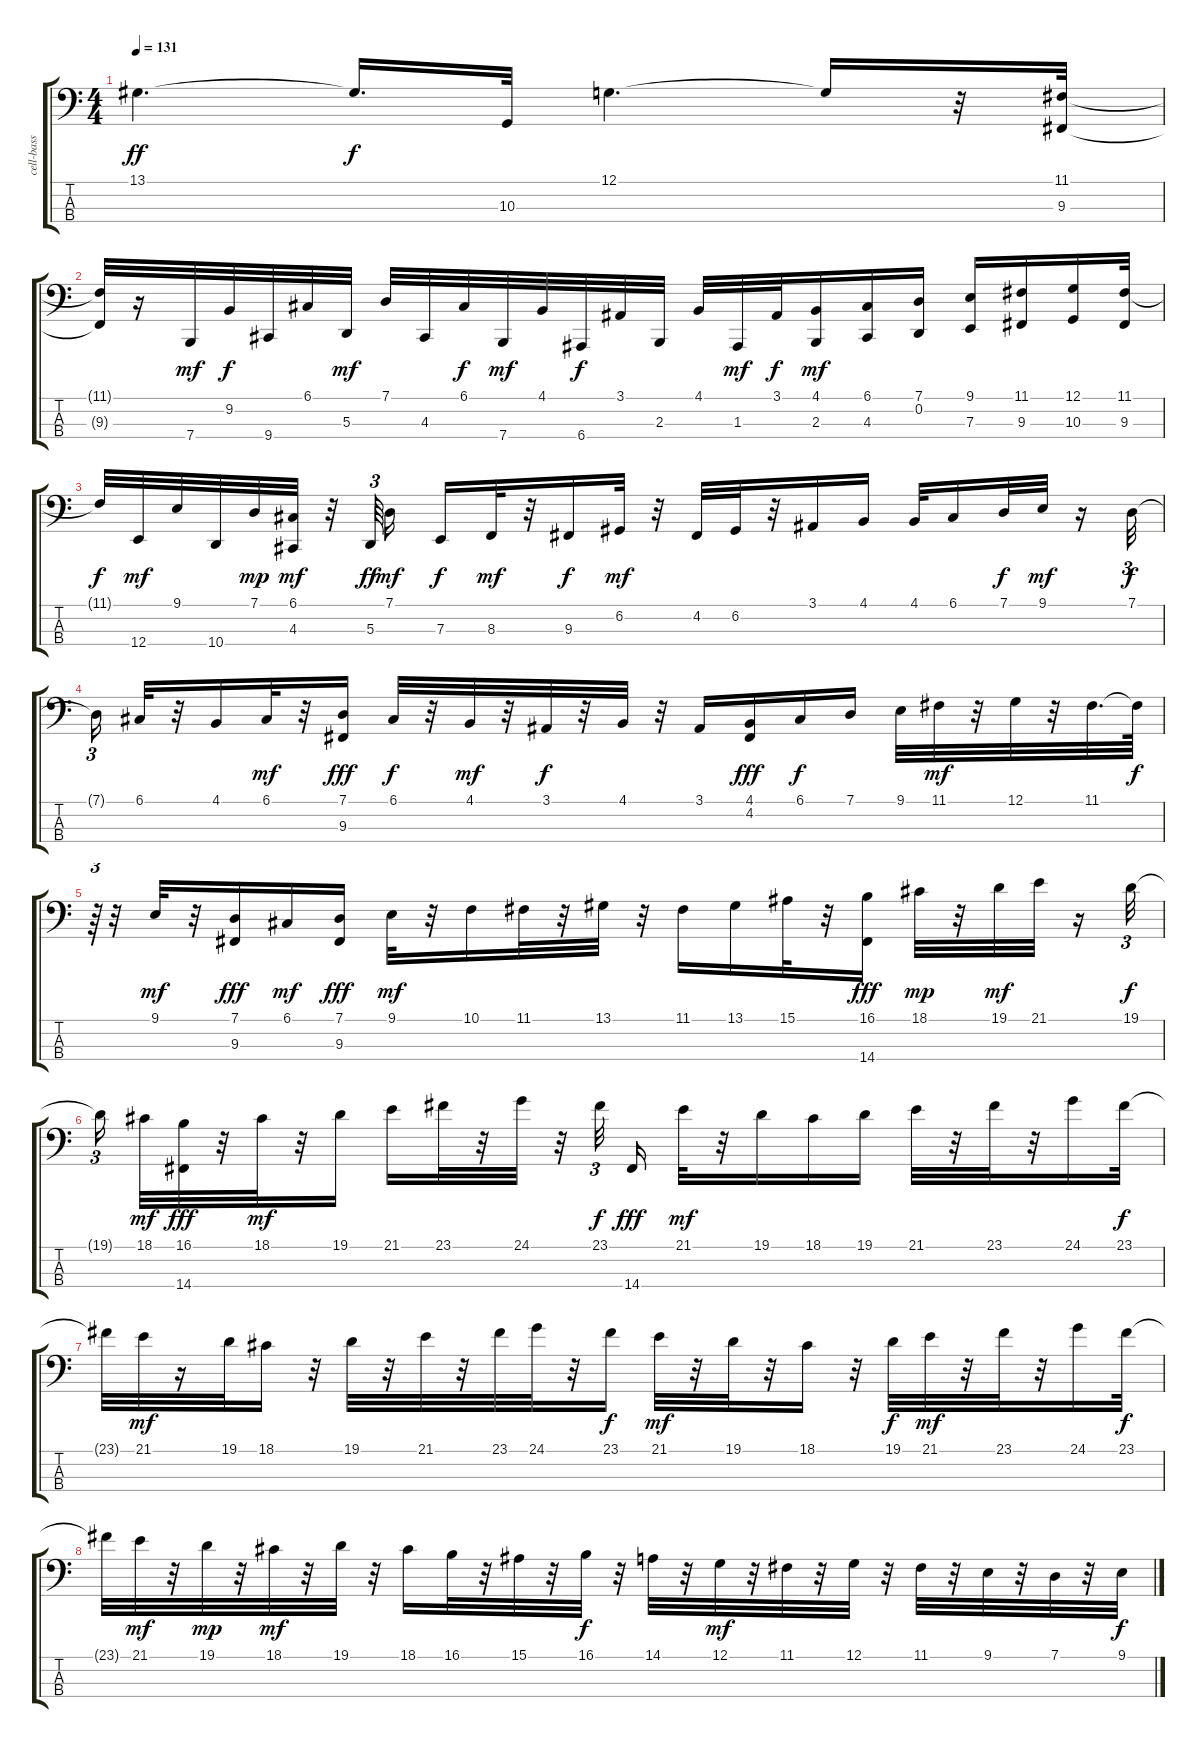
\track ("cell-bass" "cell-bass") {instrument stringensemble2}
\staff {score tabs}
\tuning (G2 D2 A1 E1) {hide}
\ts (4 4)
\tempo 131
\clef f4
\ks c
13.1.4{d dy ff} 13.1{t}.16{d dy f} 10.3.32 12.1.4{d} 12.1{t}.16 r.32 (11.1 9.3).32 |
(11.1{t} 9.3{t}).32 r.16 7.4.32{dy mf} 9.2.32{dy f} 9.4.32 6.1.32 5.3.32{dy mf} 7.1.32 4.3.32 6.1.32{dy f} 7.4.32{dy mf} 4.1.32 6.4.32{dy f} 3.1.32 2.3.32 4.1.32 1.3.32{dy mf} 3.1.32{dy f} (4.1 2.3).16{dy mf} (6.1 4.3).16 (7.1 0.2).16 (9.1 7.3).16 (11.1 9.3).16 (12.1 10.3).16 (11.1 9.3).32 |
11.1{t}.32{dy f} 12.4.32{dy mf} 9.1.32 10.4.32 7.1.32{dy mp} (6.1 4.3).32{dy mf} r.32 5.3.64{tu (3 2) dy ff} 7.1.16{dy mf} 7.3.16{dy f} 8.3.32{dy mf} r.32 9.3.16{dy f} 6.2.32{dy mf} r.32 4.2.32 6.2.32 r.32 3.1.16 4.1.16 4.1.32 6.1.16 7.1.32{dy f} 9.1.32{dy mf} r.16 7.1.32{tu (3 2) dy f} |
7.1{t}.16{tu (3 2)} 6.1.32 r.32 4.1.16 6.1.32{dy mf} r.32 (7.1 9.3).16{dy fff} 6.1.32{dy f} r.32 4.1.32{dy mf} r.32 3.1.32{dy f} r.32 4.1.32 r.32 3.1.16 (4.1 4.2).16{dy fff} 6.1.16{dy f} 7.1.16 9.1.32 11.1.32{dy mf} r.32 12.1.32 r.32 11.1.32{d} 11.1{t}.64{dy f} |
r.64{tu (3 2)} r.32 9.1.32{dy mf} r.32 (7.1 9.3).16{dy fff} 6.1.16{dy mf} (7.1 9.3).16{dy fff} 9.1.32{dy mf} r.32 10.1.16 11.1.32 r.32 13.1.32 r.32 11.1.16 13.1.16 15.1.32 r.32 (16.1 14.4).16{dy fff} 18.1.32{dy mp} r.32 19.1.32{dy mf} 21.1.32 r.16 19.1.32{tu (3 2) dy f} |
19.1{t}.16{tu (3 2) beam splitsecondary} 18.1.32{dy mf} (16.1 14.4).32{dy fff} r.32 18.1.32{dy mf} r.32 19.1.16 21.1.16 23.1.32 r.32 24.1.32 r.32 23.1.32{tu (3 2) dy f} 14.4.16{dy fff} 21.1.32{dy mf} r.32 19.1.16 18.1.16 19.1.16 21.1.32 r.32 23.1.32 r.32 24.1.16 23.1.32{dy f} |
23.1{t}.32 21.1.32{dy mf} r.16 19.1.32 18.1.16 r.32 19.1.32 r.32 21.1.32 r.32 23.1.32 24.1.32 r.32 23.1.16{dy f} 21.1.32{dy mf} r.32 19.1.32 r.32 18.1.16 r.32 19.1.32{dy f} 21.1.32{dy mf} r.32 23.1.32 r.32 24.1.16 23.1.32{dy f} |
23.1{t}.32 21.1.32{dy mf} r.32 19.1.32{dy mp} r.32 18.1.32{dy mf} r.32 19.1.32 r.32 18.1.16 16.1.32 r.32 15.1.32 r.32 16.1.32{dy f} r.32 14.1.32 r.32 12.1.32{dy mf} r.32 11.1.32 r.32 12.1.32 r.32 11.1.32 r.32 9.1.32 r.32 7.1.32 r.32 9.1.32{dy f}
